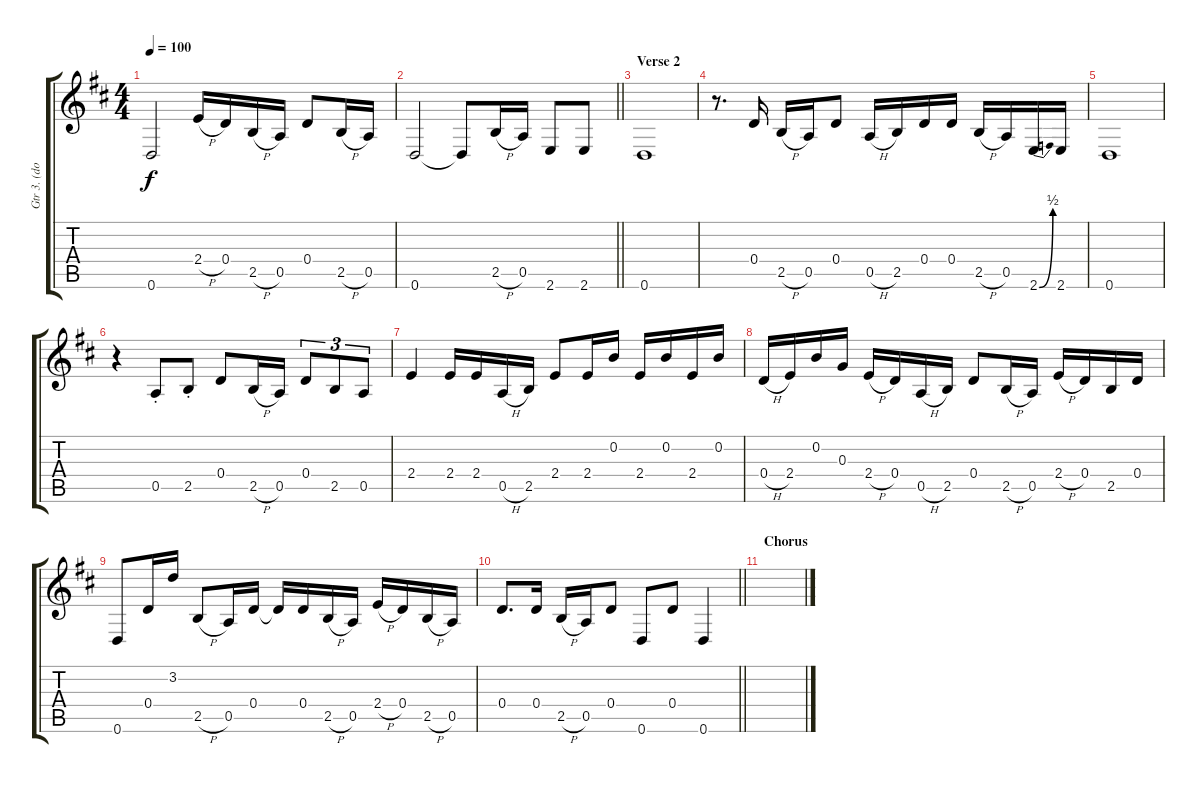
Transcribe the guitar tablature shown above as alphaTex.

\track ("Gtr 3. (dobro)" "Gtr 3. (do") {instrument acousticguitarnylon}
\staff {score tabs}
\tuning (E4 B3 G3 D3 A2 D2) {hide}
\ts (4 4)
\tempo 100
\clef g2
\ks d
0.6.2{dy f} 2.4{h}.16 0.4.16 2.5{h}.16 0.5.16 0.4.8 2.5{h}.16 0.5.16 |
\barLineRight lightlight
0.6.2 0.6{t}.8 2.5{h}.16 0.5.16 2.6.8 2.6.8 |
\section ("" "Verse 2")
0.6.1 |
r.8{d} 0.4.16 2.5{h}.16 0.5.16 0.4.8 0.5{h}.16 2.5.16 0.4.16 0.4.16 2.5{h}.16 0.5.16 2.6{be (bend 0 0 60 2)}.16 2.6.16 |
0.6.1 |
r.4 0.5{st}.8 2.5{st}.8 0.4.8 2.5{h}.16 0.5.16 0.4.8{tu (3 2)} 2.5.8{tu (3 2)} 0.5.8{tu (3 2)} |
2.4.4 2.4.16 2.4.16 0.5{h}.16 2.5.16 2.4.8 2.4.16 0.2.16 2.4.16 0.2.16 2.4.16 0.2.16 |
0.4{h}.16 2.4.16 0.2.16 0.3.16 2.4{h}.16 0.4.16 0.5{h}.16 2.5.16 0.4.8 2.5{h}.16 0.5.16 2.4{h}.16 0.4.16 2.5.16 0.4.16 |
0.6.8 0.4.16 3.2.16 2.5{h}.8 0.5.16 0.4.16 0.4{t}.16 0.4.16 2.5{h}.16 0.5.16 2.4{h}.16 0.4.16 2.5{h}.16 0.5.16 |
\barLineRight lightlight
0.4.8{d} 0.4.16 2.5{h}.16 0.5.16 0.4.8 0.6.8 0.4.8 0.6.4 |
\section ("" "Chorus")
